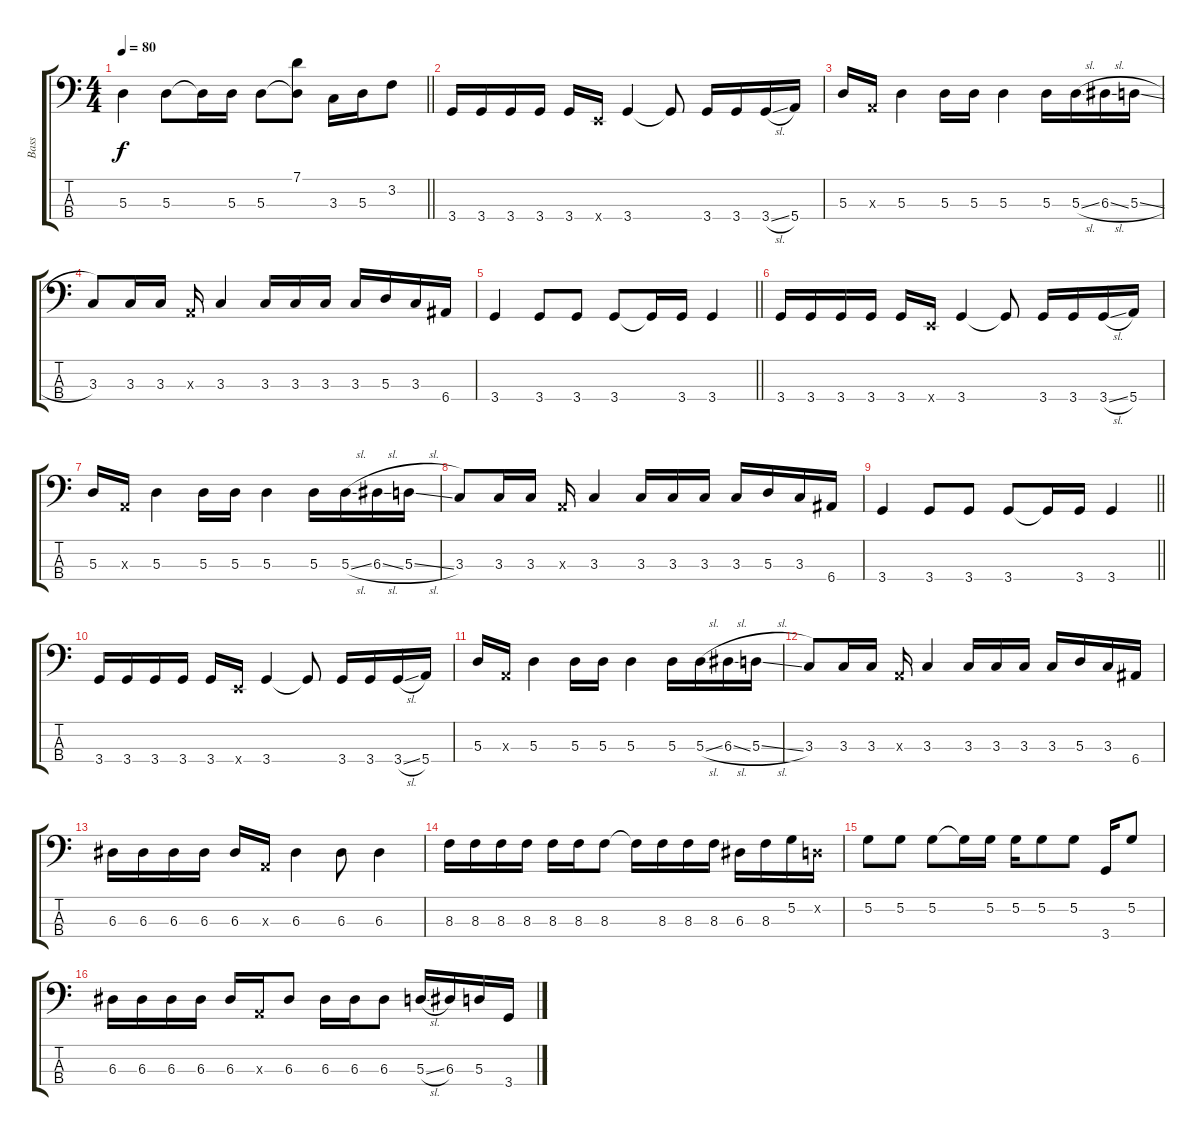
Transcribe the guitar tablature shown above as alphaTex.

\track ("Bass" "Bass") {instrument electricbassfinger}
\staff {score tabs}
\tuning (G2 D2 A1 E1) {hide}
\ts (4 4)
\tempo 80
\clef f4
\barLineRight lightlight
\ks c
5.3.4{dy f} 5.3.8 5.3{t}.16 5.3.16 5.3.8 (7.1 5.3{t}).8 3.3.16 5.3.16 3.2.8 |
3.4.16 3.4.16 3.4.16 3.4.16 3.4.16 0.4{x}.16 3.4.4 3.4{t}.8 3.4.16 3.4.16 3.4{sl}.16 5.4.16 |
5.3.16 0.3{x}.16 5.3.4 5.3.16 5.3.16 5.3.4 5.3.16 5.3{sl}.16 6.3{sl}.16 5.3{sl}.16 |
3.3.8 3.3.16 3.3.16 0.3{x}.16 3.3.4 3.3.16 3.3.16 3.3.16 3.3.16 5.3.16 3.3.16 6.4.16 |
\barLineRight lightlight
3.4.4 3.4.8 3.4.8 3.4.8 3.4{t}.16 3.4.16 3.4.4 |
3.4.16 3.4.16 3.4.16 3.4.16 3.4.16 0.4{x}.16 3.4.4 3.4{t}.8 3.4.16 3.4.16 3.4{sl}.16 5.4.16 |
5.3.16 0.3{x}.16 5.3.4 5.3.16 5.3.16 5.3.4 5.3.16 5.3{sl}.16 6.3{sl}.16 5.3{sl}.16 |
3.3.8 3.3.16 3.3.16 0.3{x}.16 3.3.4 3.3.16 3.3.16 3.3.16 3.3.16 5.3.16 3.3.16 6.4.16 |
\barLineRight lightlight
3.4.4 3.4.8 3.4.8 3.4.8 3.4{t}.16 3.4.16 3.4.4 |
3.4.16 3.4.16 3.4.16 3.4.16 3.4.16 0.4{x}.16 3.4.4 3.4{t}.8 3.4.16 3.4.16 3.4{sl}.16 5.4.16 |
5.3.16 0.3{x}.16 5.3.4 5.3.16 5.3.16 5.3.4 5.3.16 5.3{sl}.16 6.3{sl}.16 5.3{sl}.16 |
3.3.8 3.3.16 3.3.16 0.3{x}.16 3.3.4 3.3.16 3.3.16 3.3.16 3.3.16 5.3.16 3.3.16 6.4.16 |
6.3.16 6.3.16 6.3.16 6.3.16 6.3.16 0.3{x}.16 6.3.4 6.3.8 6.3.4 |
8.3.16 8.3.16 8.3.16 8.3.16 8.3.16 8.3.16 8.3.8 8.3{t}.16 8.3.16 8.3.16 8.3.16 6.3.16 8.3.16 5.2.16 0.2{x}.16 |
5.2.8 5.2.8 5.2.8 5.2{t}.16 5.2.16 5.2.16 5.2.8 5.2.8 3.4.16 5.2.8 |
6.3.16 6.3.16 6.3.16 6.3.16 6.3.16 0.3{x}.16 6.3.8 6.3.16 6.3.16 6.3.8 5.3{sl}.16 6.3.16 5.3.16 3.4.16
